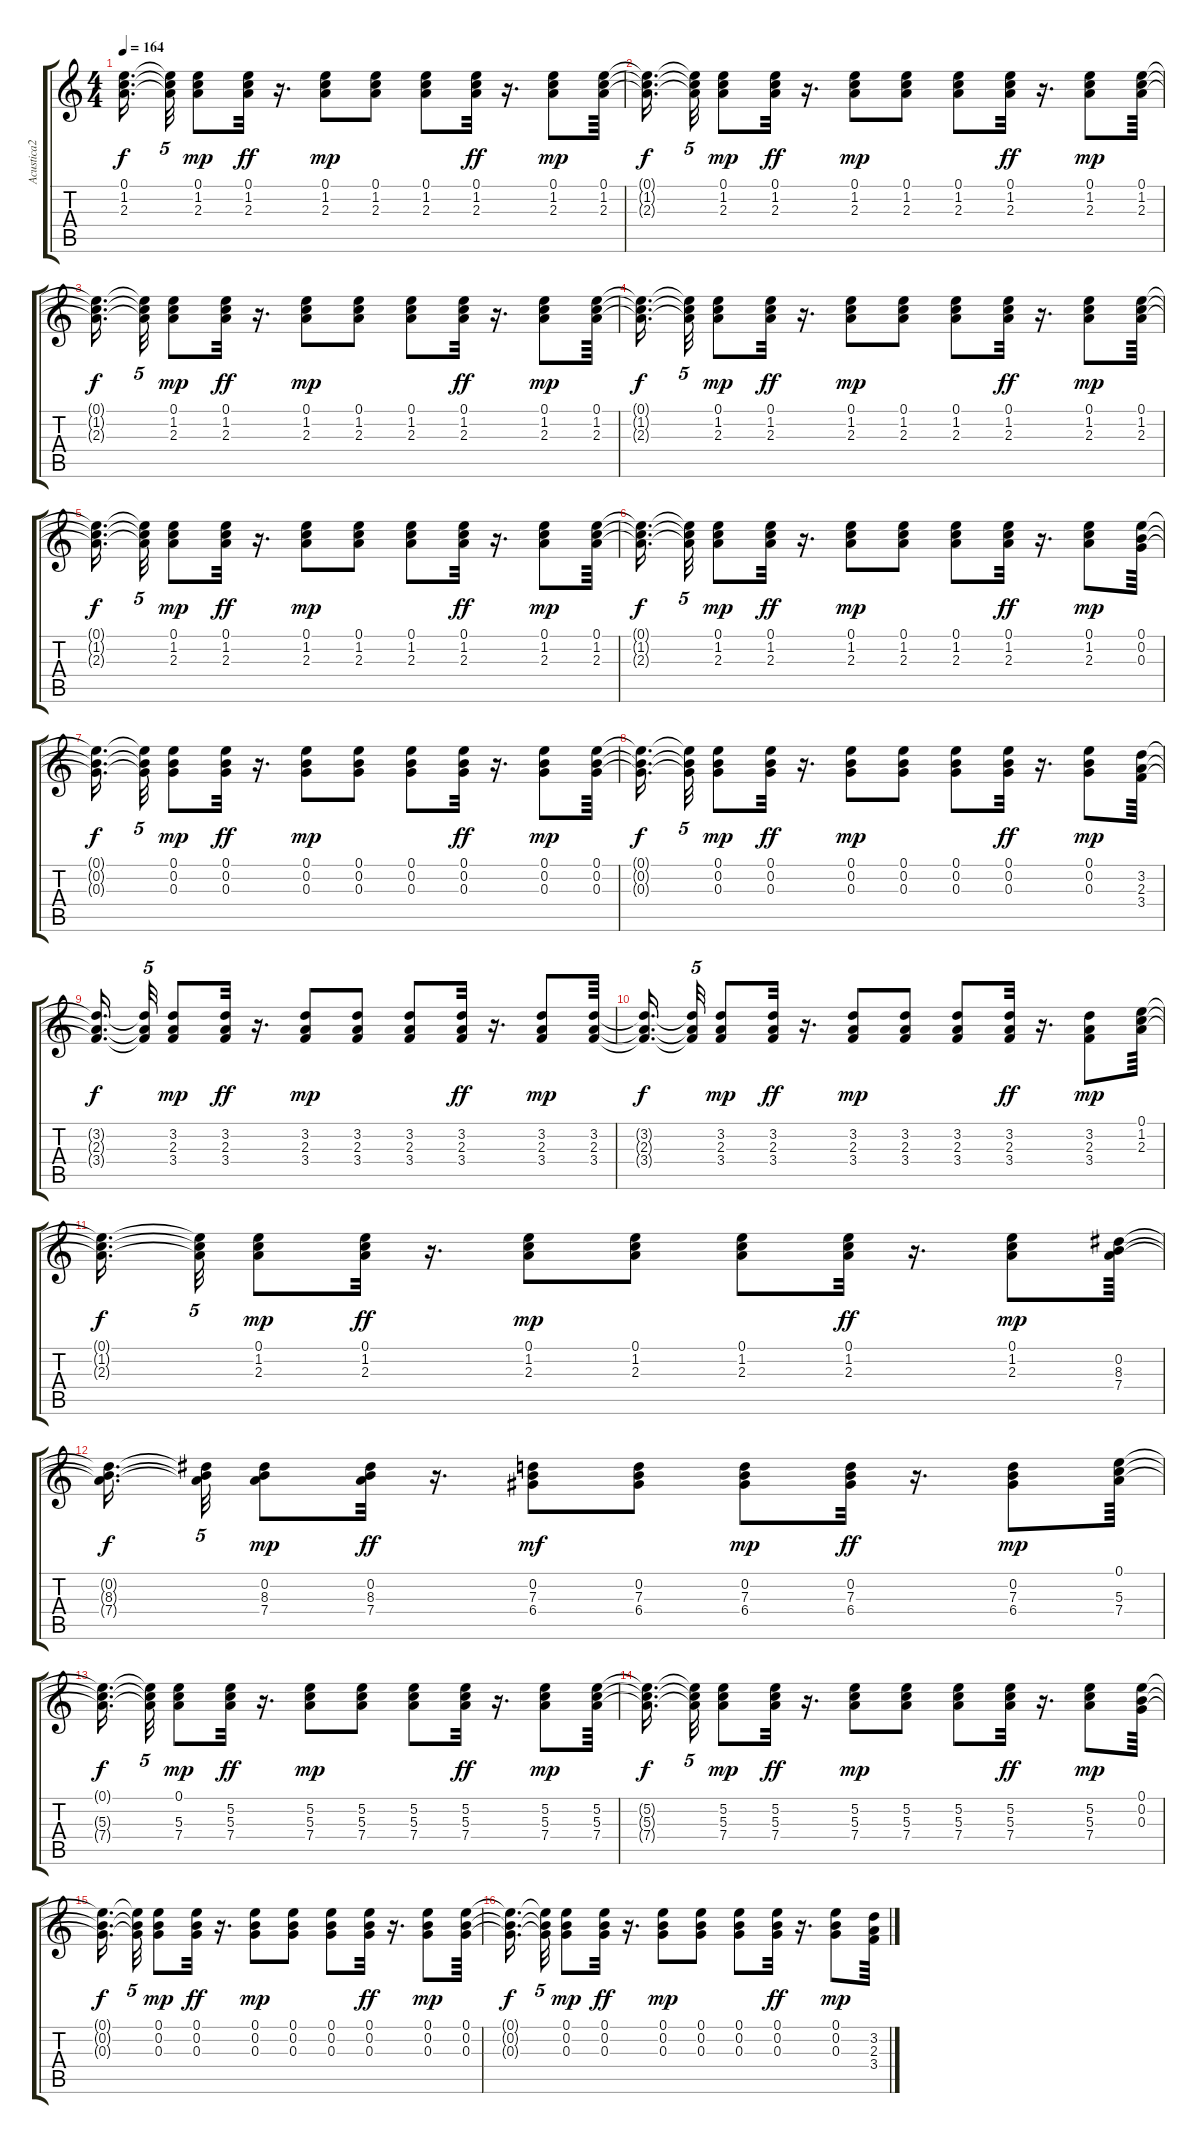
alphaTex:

\track ("Acustica2" "Acustica2") {instrument acousticguitarsteel}
\staff {score tabs}
\tuning (E4 B3 G3 D3 A2 E2) {hide}
\ts (4 4)
\tempo 164
\clef g2
\ks c
(0.1{t} 1.2{t} 2.3{t}).16{d dy f beam splitsecondary} (0.1{t} 1.2{t} 2.3{t}).32{tu (5 4)} (0.1 1.2 2.3).8{dy mp} (0.1 1.2 2.3).32{dy ff} r.16{d} (0.1 1.2 2.3).8{dy mp} (0.1 1.2 2.3).8 (0.1 1.2 2.3).8 (0.1 1.2 2.3).32{dy ff} r.16{d} (0.1 1.2 2.3).8{dy mp} (0.1 1.2 2.3).64 |
(0.1{t} 1.2{t} 2.3{t}).16{d dy f beam splitsecondary} (0.1{t} 1.2{t} 2.3{t}).32{tu (5 4)} (0.1 1.2 2.3).8{dy mp} (0.1 1.2 2.3).32{dy ff} r.16{d} (0.1 1.2 2.3).8{dy mp} (0.1 1.2 2.3).8 (0.1 1.2 2.3).8 (0.1 1.2 2.3).32{dy ff} r.16{d} (0.1 1.2 2.3).8{dy mp} (0.1 1.2 2.3).64 |
(0.1{t} 1.2{t} 2.3{t}).16{d dy f beam splitsecondary} (0.1{t} 1.2{t} 2.3{t}).32{tu (5 4)} (0.1 1.2 2.3).8{dy mp} (0.1 1.2 2.3).32{dy ff} r.16{d} (0.1 1.2 2.3).8{dy mp} (0.1 1.2 2.3).8 (0.1 1.2 2.3).8 (0.1 1.2 2.3).32{dy ff} r.16{d} (0.1 1.2 2.3).8{dy mp} (0.1 1.2 2.3).64 |
(0.1{t} 1.2{t} 2.3{t}).16{d dy f beam splitsecondary} (0.1{t} 1.2{t} 2.3{t}).32{tu (5 4)} (0.1 1.2 2.3).8{dy mp} (0.1 1.2 2.3).32{dy ff} r.16{d} (0.1 1.2 2.3).8{dy mp} (0.1 1.2 2.3).8 (0.1 1.2 2.3).8 (0.1 1.2 2.3).32{dy ff} r.16{d} (0.1 1.2 2.3).8{dy mp} (0.1 1.2 2.3).64 |
(0.1{t} 1.2{t} 2.3{t}).16{d dy f beam splitsecondary} (0.1{t} 1.2{t} 2.3{t}).32{tu (5 4)} (0.1 1.2 2.3).8{dy mp} (0.1 1.2 2.3).32{dy ff} r.16{d} (0.1 1.2 2.3).8{dy mp} (0.1 1.2 2.3).8 (0.1 1.2 2.3).8 (0.1 1.2 2.3).32{dy ff} r.16{d} (0.1 1.2 2.3).8{dy mp} (0.1 1.2 2.3).64 |
(0.1{t} 1.2{t} 2.3{t}).16{d dy f beam splitsecondary} (0.1{t} 1.2{t} 2.3{t}).32{tu (5 4)} (0.1 1.2 2.3).8{dy mp} (0.1 1.2 2.3).32{dy ff} r.16{d} (0.1 1.2 2.3).8{dy mp} (0.1 1.2 2.3).8 (0.1 1.2 2.3).8 (0.1 1.2 2.3).32{dy ff} r.16{d} (0.1 1.2 2.3).8{dy mp} (0.1 0.2 0.3).64 |
(0.1{t} 0.2{t} 0.3{t}).16{d dy f beam splitsecondary} (0.1{t} 0.2{t} 0.3{t}).32{tu (5 4)} (0.1 0.2 0.3).8{dy mp} (0.1 0.2 0.3).32{dy ff} r.16{d} (0.1 0.2 0.3).8{dy mp} (0.1 0.2 0.3).8 (0.1 0.2 0.3).8 (0.1 0.2 0.3).32{dy ff} r.16{d} (0.1 0.2 0.3).8{dy mp} (0.1 0.2 0.3).64 |
(0.1{t} 0.2{t} 0.3{t}).16{d dy f beam splitsecondary} (0.1{t} 0.2{t} 0.3{t}).32{tu (5 4)} (0.1 0.2 0.3).8{dy mp} (0.1 0.2 0.3).32{dy ff} r.16{d} (0.1 0.2 0.3).8{dy mp} (0.1 0.2 0.3).8 (0.1 0.2 0.3).8 (0.1 0.2 0.3).32{dy ff} r.16{d} (0.1 0.2 0.3).8{dy mp} (3.2 2.3 3.4).64 |
(3.2{t} 2.3{t} 3.4{t}).16{d dy f beam splitsecondary} (3.2{t} 2.3{t} 3.4{t}).32{tu (5 4)} (3.2 2.3 3.4).8{dy mp} (3.2 2.3 3.4).32{dy ff} r.16{d} (3.2 2.3 3.4).8{dy mp} (3.2 2.3 3.4).8 (3.2 2.3 3.4).8 (3.2 2.3 3.4).32{dy ff} r.16{d} (3.2 2.3 3.4).8{dy mp} (3.2 2.3 3.4).64 |
(3.2{t} 2.3{t} 3.4{t}).16{d dy f beam splitsecondary} (3.2{t} 2.3{t} 3.4{t}).32{tu (5 4)} (3.2 2.3 3.4).8{dy mp} (3.2 2.3 3.4).32{dy ff} r.16{d} (3.2 2.3 3.4).8{dy mp} (3.2 2.3 3.4).8 (3.2 2.3 3.4).8 (3.2 2.3 3.4).32{dy ff} r.16{d} (3.2 2.3 3.4).8{dy mp} (0.1 1.2 2.3).64 |
(0.1{t} 1.2{t} 2.3{t}).16{d dy f beam splitsecondary} (0.1{t} 1.2{t} 2.3{t}).32{tu (5 4)} (0.1 1.2 2.3).8{dy mp} (0.1 1.2 2.3).32{dy ff} r.16{d} (0.1 1.2 2.3).8{dy mp} (0.1 1.2 2.3).8 (0.1 1.2 2.3).8 (0.1 1.2 2.3).32{dy ff} r.16{d} (0.1 1.2 2.3).8{dy mp} (0.2 8.3 7.4).64 |
(0.2{t} 8.3{t} 7.4{t}).16{d dy f beam splitsecondary} (0.2{t} 8.3{t} 7.4{t}).32{tu (5 4)} (0.2 8.3 7.4).8{dy mp} (0.2 8.3 7.4).32{dy ff} r.16{d} (0.2 7.3 6.4).8{dy mf} (0.2 7.3 6.4).8 (0.2 7.3 6.4).8{dy mp} (0.2 7.3 6.4).32{dy ff} r.16{d} (0.2 7.3 6.4).8{dy mp} (0.1 5.3 7.4).64 |
(0.1{t} 5.3{t} 7.4{t}).16{d dy f beam splitsecondary} (0.1{t} 5.3{t} 7.4{t}).32{tu (5 4)} (0.1 5.3 7.4).8{dy mp} (5.2 5.3 7.4).32{dy ff} r.16{d} (5.2 5.3 7.4).8{dy mp} (5.2 5.3 7.4).8 (5.2 5.3 7.4).8 (5.2 5.3 7.4).32{dy ff} r.16{d} (5.2 5.3 7.4).8{dy mp} (5.2 5.3 7.4).64 |
(5.2{t} 5.3{t} 7.4{t}).16{d dy f beam splitsecondary} (5.2{t} 5.3{t} 7.4{t}).32{tu (5 4)} (5.2 5.3 7.4).8{dy mp} (5.2 5.3 7.4).32{dy ff} r.16{d} (5.2 5.3 7.4).8{dy mp} (5.2 5.3 7.4).8 (5.2 5.3 7.4).8 (5.2 5.3 7.4).32{dy ff} r.16{d} (5.2 5.3 7.4).8{dy mp} (0.1 0.2 0.3).64 |
(0.1{t} 0.2{t} 0.3{t}).16{d dy f beam splitsecondary} (0.1{t} 0.2{t} 0.3{t}).32{tu (5 4)} (0.1 0.2 0.3).8{dy mp} (0.1 0.2 0.3).32{dy ff} r.16{d} (0.1 0.2 0.3).8{dy mp} (0.1 0.2 0.3).8 (0.1 0.2 0.3).8 (0.1 0.2 0.3).32{dy ff} r.16{d} (0.1 0.2 0.3).8{dy mp} (0.1 0.2 0.3).64 |
(0.1{t} 0.2{t} 0.3{t}).16{d dy f beam splitsecondary} (0.1{t} 0.2{t} 0.3{t}).32{tu (5 4)} (0.1 0.2 0.3).8{dy mp} (0.1 0.2 0.3).32{dy ff} r.16{d} (0.1 0.2 0.3).8{dy mp} (0.1 0.2 0.3).8 (0.1 0.2 0.3).8 (0.1 0.2 0.3).32{dy ff} r.16{d} (0.1 0.2 0.3).8{dy mp} (3.2 2.3 3.4).64
